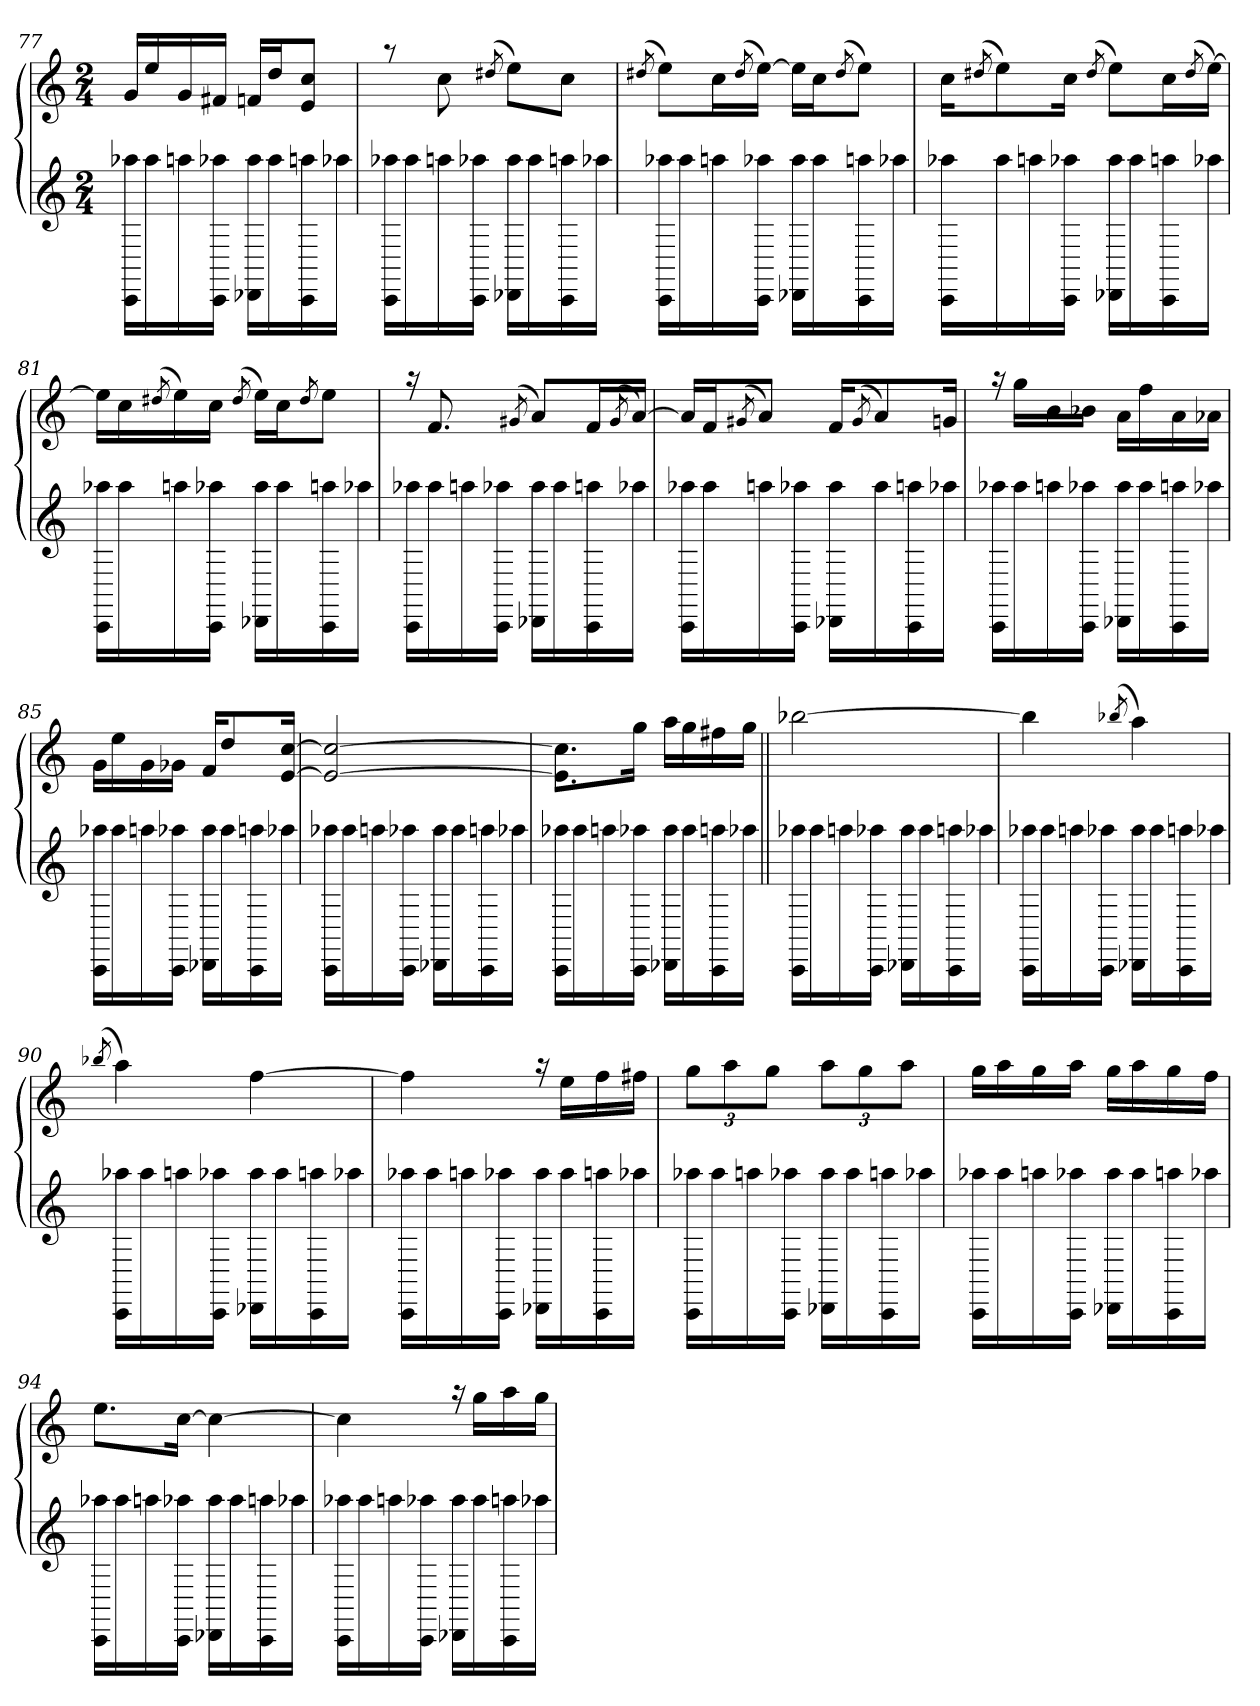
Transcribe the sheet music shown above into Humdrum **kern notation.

**kern	**kern
*part2	*part1
*staff2	*staff1
!!LO:LB:g=z
*clefG2	*clefG2
*k[]	*k[]
*C:	*C:
*M2/4	*M2/4
=77	=77
*	*^
16CC\ 16aa-\LL	16g/LL	2ryy
16aa-\	16ee/	.
16aa\	16g/	.
16CC\ 16aa-\JJ	16f#X/JJ	.
16DD-\ 16aa-\LL	16fn/LL	.
16aa-\	16dd/J	.
16CC\ 16aa\	8e/ 8cc/J	.
16aa-\JJ	.	.
=78	=78	=78
16CC\ 16aa-\LL	8raa	2ryy
16aa-\	.	.
16aa\	8cc\	.
16CC\ 16aa-\JJ	.	.
.	(<8qdd#X/	.
16DD-\ 16aa-\LL	8ee\L)	.
16aa-\	.	.
16CC\ 16aa\	8cc\J	.
16aa-\JJ	.	.
=79	=79	=79
.	(<8qdd#X/	.
16CC\ 16aa-\LL	8ee\L)	2ryy
16aa-\	.	.
16aa\	16cc\L	.
.	(<8qdd#/	.
16CC\ 16aa-\JJ	[<16ee\JJ)	.
16DD-\ 16aa-\LL	16ee\LL]	.
16aa-\	16cc\J	.
.	(<8qdd#/	.
16CC\ 16aa\	8ee\J)	.
16aa-\JJ	.	.
=80	=80	=80
16CC\ 16aa-\LL	16cc\KL	2ryy
.	(<8qdd#X/	.
16aa-\	8ee\)	.
16aa\	.	.
16CC\ 16aa-\JJ	16cc\Jk	.
.	(<8qdd#/	.
16DD-\ 16aa-\LL	8ee\L)	.
16aa-\	.	.
16CC\ 16aa\	16cc\L	.
.	(<8qdd#/	.
16aa-\JJ	[<16ee\JJ)	.
=81	=81	=81
16CC\ 16aa-\LL	16ee\LL]	2ryy
16aa-\	16cc\	.
.	(<8qdd#X/	.
16aa\	16ee\)	.
16CC\ 16aa-\JJ	16cc\JJ	.
.	(<8qdd#/	.
16DD-\ 16aa-\LL	16ee\LL)	.
16aa-\	16cc\J	.
.	8qdd#/	.
16CC\ 16aa\	8ee\J	.
16aa-\JJ	.	.
!!LO:LB:g=z	!!
=82	=82	=82
16CC\ 16aa-\LL	16raa	2ryy
16aa-\	8.f/	.
16aa\	.	.
16CC\ 16aa-\JJ	.	.
.	(<8qg#X/	.
16DD-\ 16aa-\LL	8a/L)	.
16aa-\	.	.
16CC\ 16aa\	16f/L	.
.	(<8qg#/	.
16aa-\JJ	[>16a/JJ)	.
=83	=83	=83
16CC\ 16aa-\LL	16a/LL]	2ryy
16aa-\	16f/J	.
.	(<8qg#X/	.
16aa\	8a/J)	.
16CC\ 16aa-\JJ	.	.
16DD-\ 16aa-\LL	16f/KL	.
.	(<8qg#/	.
16aa-\	8a/)	.
16CC\ 16aa\	.	.
16aa-\JJ	16gn/Jk	.
=84	=84	=84
16CC\ 16aa-\LL	16raa	2ryy
16aa-\	16gg\LL	.
16aa\	16b\	.
16CC\ 16aa-\JJ	16b-X\JJ	.
16DD-\ 16aa-\LL	16a\LL	.
16aa-\	16ff\	.
16CC\ 16aa\	16a\	.
16aa-\JJ	16a-X\JJ	.
=85	=85	=85
16CC\ 16aa-\LL	16g\LL	2ryy
16aa-\	16ee\	.
16aa\	16g\	.
16CC\ 16aa-\JJ	16g-X\JJ	.
16DD-\ 16aa-\LL	16f/KL	.
16aa-\	8dd/	.
16CC\ 16aa\	.	.
16aa-\JJ	[>16e/ [>16cc/Jk	.
=86	=86	=86
16CC\ 16aa-\LL	2e/_ 2cc/_	2ryy
16aa-\	.	.
16aa\	.	.
16CC\ 16aa-\JJ	.	.
16DD-\ 16aa-\LL	.	.
16aa-\	.	.
16CC\ 16aa\	.	.
16aa-\JJ	.	.
=87	=87	=87
16CC\ 16aa-\LL	8.e\] 8.cc\]L	2ryy
16aa-\	.	.
16aa\	.	.
16CC\ 16aa-\JJ	16gg\Jk	.
16DD-\ 16aa-\LL	16aa\LL	.
16aa-\	16gg\	.
16CC\ 16aa\	16ff#X\	.
16aa-\JJ	16gg\JJ	.
!!LO:LB:g=z	!!
=88||	=88||	=88||
16CC\ 16aa-\LL	[<2bb-X\	2ryy
16aa-\	.	.
16aa\	.	.
16CC\ 16aa-\JJ	.	.
16DD-\ 16aa-\LL	.	.
16aa-\	.	.
16CC\ 16aa\	.	.
16aa-\JJ	.	.
=89	=89	=89
16CC\ 16aa-\LL	4bb-\]	2ryy
16aa-\	.	.
16aa\	.	.
16CC\ 16aa-\JJ	.	.
.	(<8qbb-X/	.
16DD-\ 16aa-\LL	4aa\)	.
16aa-\	.	.
16CC\ 16aa\	.	.
16aa-\JJ	.	.
=90	=90	=90
.	(<8qbb-X/	.
16CC\ 16aa-\LL	4aa\)	2ryy
16aa-\	.	.
16aa\	.	.
16CC\ 16aa-\JJ	.	.
16DD-\ 16aa-\LL	[<4ff\	.
16aa-\	.	.
16CC\ 16aa\	.	.
16aa-\JJ	.	.
=91	=91	=91
16CC\ 16aa-\LL	4ff\]	2ryy
16aa-\	.	.
16aa\	.	.
16CC\ 16aa-\JJ	.	.
16DD-\ 16aa-\LL	16raa	.
16aa-\	16ee\LL	.
16CC\ 16aa\	16ff\	.
16aa-\JJ	16ff#X\JJ	.
=92	=92	=92
16CC\ 16aa-\LL	12gg\L	2ryy
16aa-\	.	.
.	12aa\	.
16aa\	.	.
.	12gg\J	.
16CC\ 16aa-\JJ	.	.
16DD-\ 16aa-\LL	12aa\L	.
16aa-\	.	.
.	12gg\	.
16CC\ 16aa\	.	.
.	12aa\J	.
16aa-\JJ	.	.
=93	=93	=93
16CC\ 16aa-\LL	16gg\LL	2ryy
16aa-\	16aa\	.
16aa\	16gg\	.
16CC\ 16aa-\JJ	16aa\JJ	.
16DD-\ 16aa-\LL	16gg\LL	.
16aa-\	16aa\	.
16CC\ 16aa\	16gg\	.
16aa-\JJ	16ff\JJ	.
!!LO:LB:g=z	!!
=94	=94	=94
16CC\ 16aa-\LL	8.ee\L	2ryy
16aa-\	.	.
16aa\	.	.
16CC\ 16aa-\JJ	[<16cc\Jk	.
16DD-\ 16aa-\LL	4cc\_	.
16aa-\	.	.
16CC\ 16aa\	.	.
16aa-\JJ	.	.
=95	=95	=95
16CC\ 16aa-\LL	4cc\]	2ryy
16aa-\	.	.
16aa\	.	.
16CC\ 16aa-\JJ	.	.
16DD-\ 16aa-\LL	16raa	.
16aa-\	16gg\LL	.
16CC\ 16aa\	16aa\	.
16aa-\JJ	16gg\JJ	.
*	*v	*v
=	=
*-	*-
